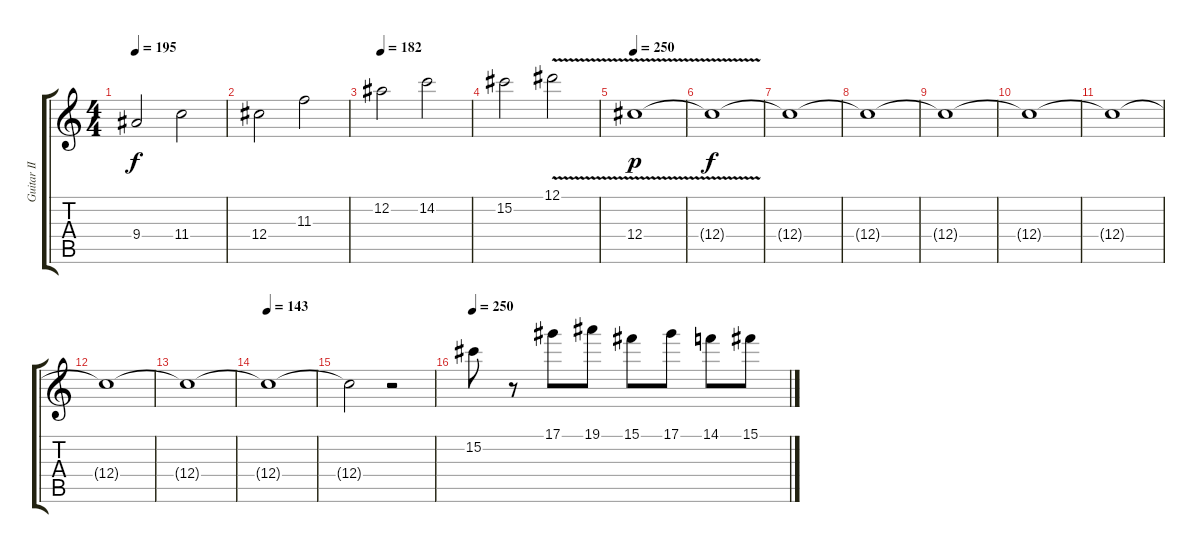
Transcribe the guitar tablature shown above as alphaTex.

\track ("Guitar II" "Guitar II") {instrument distortionguitar}
\staff {score tabs}
\tuning (Eb4 Bb3 Gb3 Db3 Ab2 Eb2) {hide}
\ts (4 4)
\tempo 195
\clef g2
\ks c
9.4.2{dy f} 11.4.2 |
12.4.2 11.3.2 |
\tempo 182
12.2.2 14.2.2 |
15.2.2 12.1{v}.2 |
\tempo 250
12.4{v}.1{dy p} |
12.4{t}.1{dy f} |
12.4{t}.1 |
12.4{t}.1 |
12.4{t}.1 |
12.4{t}.1 |
12.4{t}.1 |
12.4{t}.1 |
12.4{t}.1 |
\tempo 143
12.4{t}.1 |
12.4{t}.2 r.2 |
\tempo 250
15.2.8 r.8 17.1.8 19.1.8 15.1.8 17.1.8 14.1.8 15.1.8
